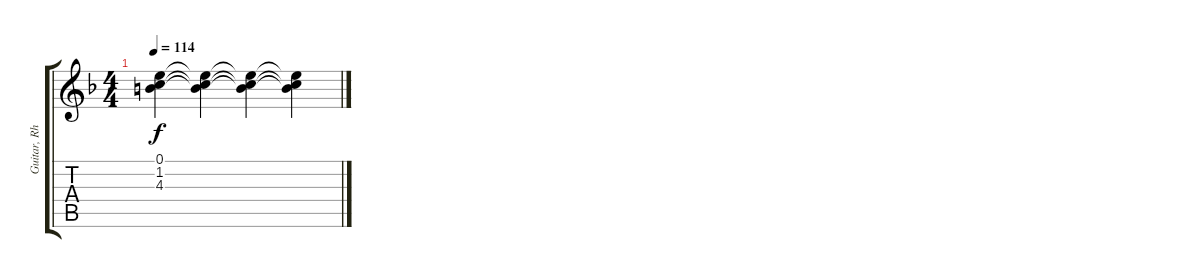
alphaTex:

\track ("Guitar, Rhythm" "Guitar, Rh") {instrument acousticguitarsteel}
\staff {score tabs}
\tuning (E4 B3 G3 D3 A2 E2) {hide}
\ts (4 4)
\tempo 114
\clef g2
\ks dminor
(0.1{t} 1.2{t} 4.3{t}).4{dy f} (0.1{t} 1.2{t} 4.3{t}).4 (0.1{t} 1.2{t} 4.3{t}).4 (0.1{t} 1.2{t} 4.3{t}).4
